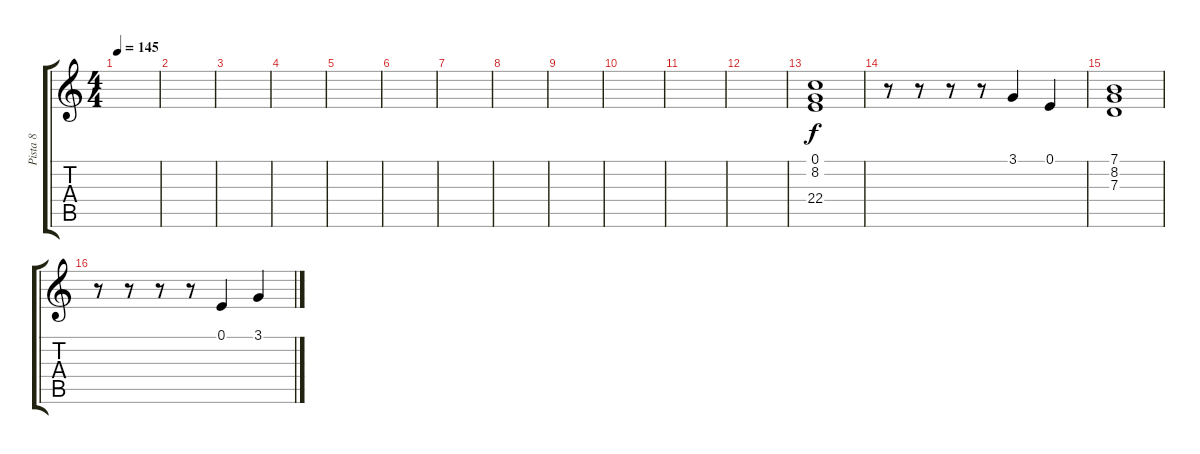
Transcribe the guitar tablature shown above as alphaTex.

\track ("Pista 8" "Pista 8") {instrument acousticgrandpiano}
\staff {score tabs}
\tuning (E4 B3 G3 D3 A2 E2) {hide}
\ts (4 4)
\tempo 145
\clef g2
\ks c
|
|
|
|
|
|
|
|
|
|
|
|
(0.1 8.2 22.4).1 |
r.8 r.8 r.8 r.8 3.1.4 0.1.4 |
(7.1 8.2 7.3).1 |
r.8 r.8 r.8 r.8 0.1.4 3.1.4
